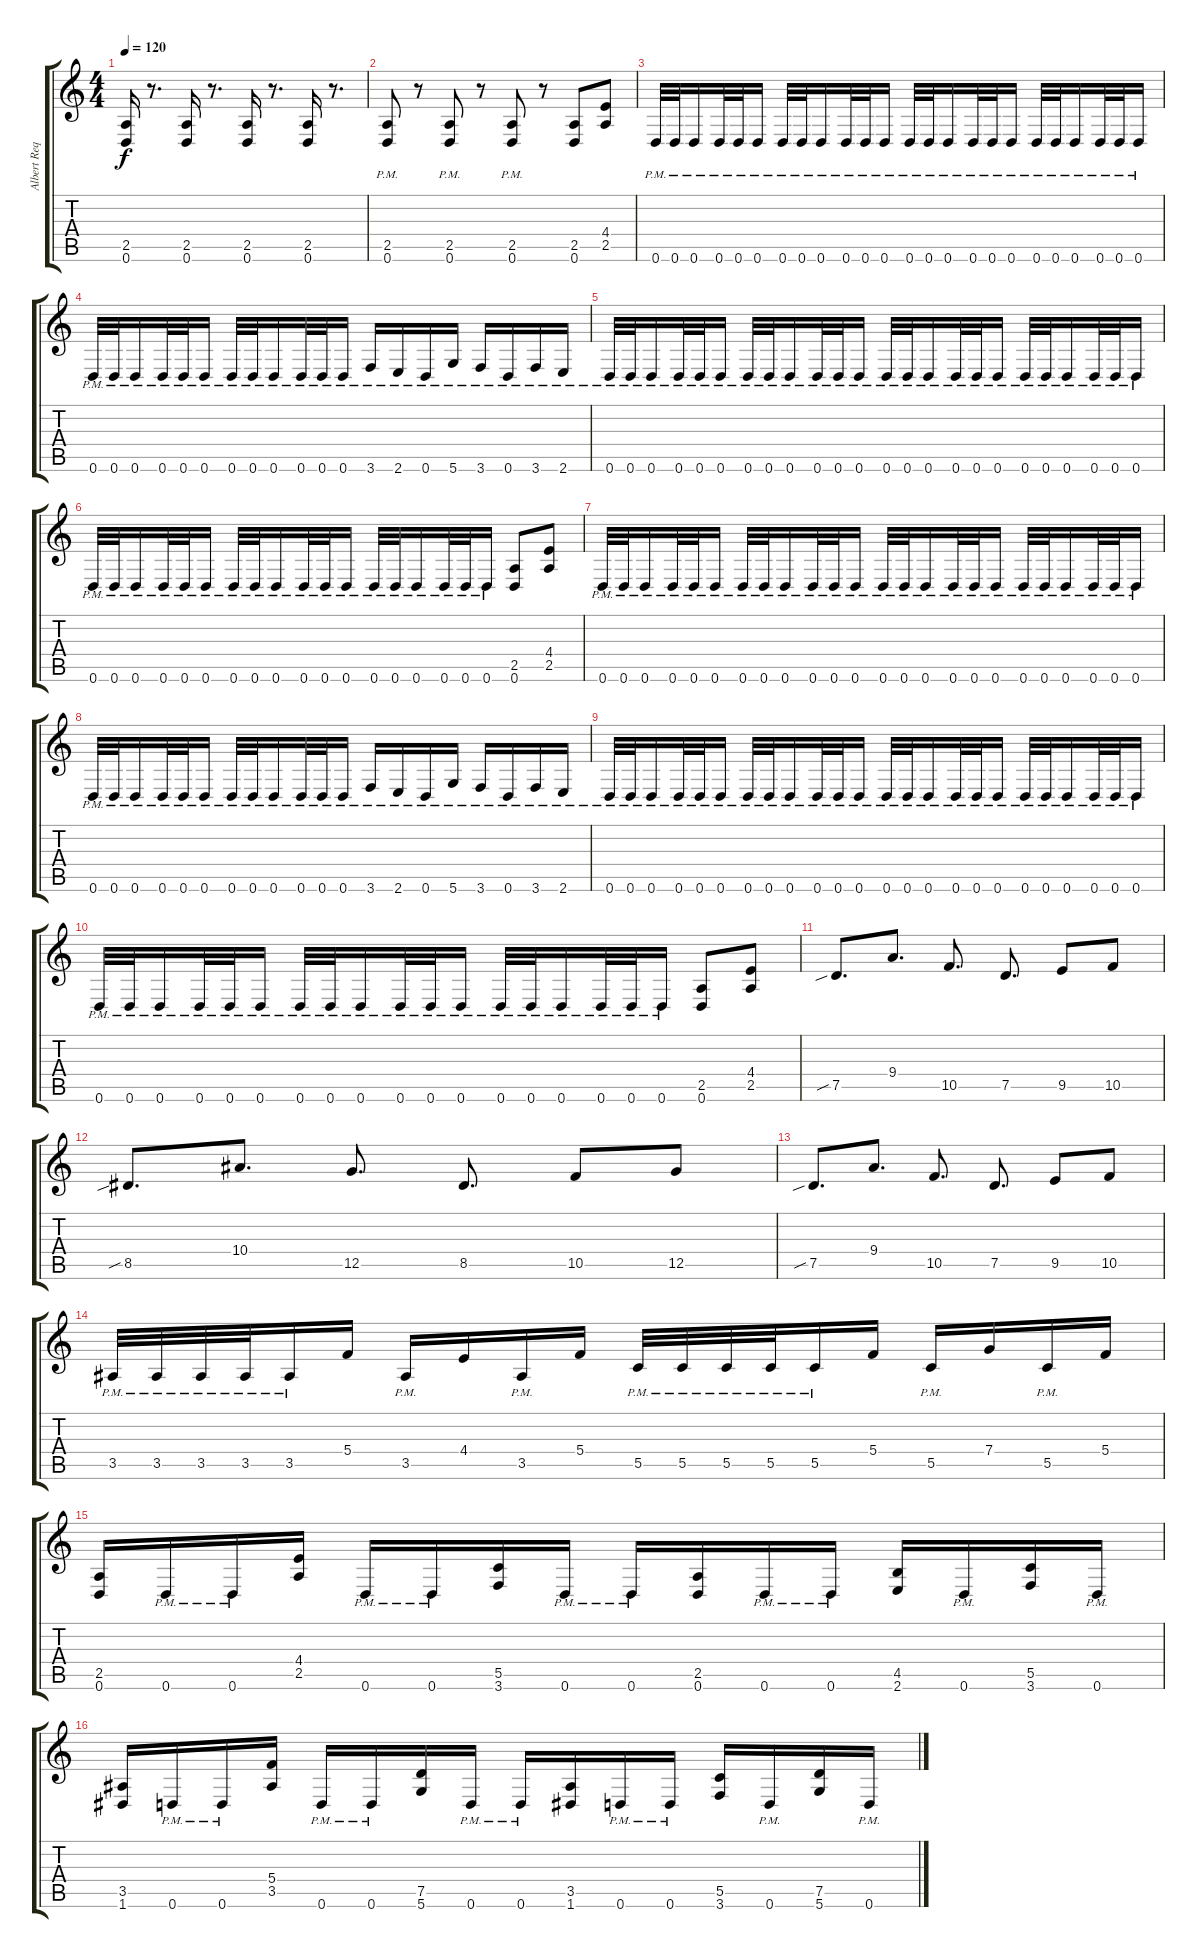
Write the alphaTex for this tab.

\track ("Albert Requena" "Albert Req") {instrument distortionguitar}
\staff {score tabs}
\tuning (D4 A3 F3 C3 G2 D2) {hide}
\ts (4 4)
\tempo 120
\clef g2
\ks c
(2.5 0.6).16{dy f} r.8{d} (2.5 0.6).16 r.8{d} (2.5 0.6).16 r.8{d} (2.5 0.6).16 r.8{d} |
(2.5{pm} 0.6{pm}).8 r.8 (2.5{pm} 0.6{pm}).8 r.8 (2.5{pm} 0.6{pm}).8 r.8 (2.5 0.6).8 (4.4 2.5).8 |
0.6{pm}.32 0.6{pm}.32 0.6{pm}.16 0.6{pm}.32 0.6{pm}.32 0.6{pm}.16 0.6{pm}.32 0.6{pm}.32 0.6{pm}.16 0.6{pm}.32 0.6{pm}.32 0.6{pm}.16 0.6{pm}.32 0.6{pm}.32 0.6{pm}.16 0.6{pm}.32 0.6{pm}.32 0.6{pm}.16 0.6{pm}.32 0.6{pm}.32 0.6{pm}.16 0.6{pm}.32 0.6{pm}.32 0.6{pm}.16 |
0.6{pm}.32 0.6{pm}.32 0.6{pm}.16 0.6{pm}.32 0.6{pm}.32 0.6{pm}.16 0.6{pm}.32 0.6{pm}.32 0.6{pm}.16 0.6{pm}.32 0.6{pm}.32 0.6{pm}.16 3.6{pm}.16 2.6{pm}.16 0.6{pm}.16 5.6{pm}.16 3.6{pm}.16 0.6{pm}.16 3.6{pm}.16 2.6{pm}.16 |
0.6{pm}.32 0.6{pm}.32 0.6{pm}.16 0.6{pm}.32 0.6{pm}.32 0.6{pm}.16 0.6{pm}.32 0.6{pm}.32 0.6{pm}.16 0.6{pm}.32 0.6{pm}.32 0.6{pm}.16 0.6{pm}.32 0.6{pm}.32 0.6{pm}.16 0.6{pm}.32 0.6{pm}.32 0.6{pm}.16 0.6{pm}.32 0.6{pm}.32 0.6{pm}.16 0.6{pm}.32 0.6{pm}.32 0.6{pm}.16 |
0.6{pm}.32 0.6{pm}.32 0.6{pm}.16 0.6{pm}.32 0.6{pm}.32 0.6{pm}.16 0.6{pm}.32 0.6{pm}.32 0.6{pm}.16 0.6{pm}.32 0.6{pm}.32 0.6{pm}.16 0.6{pm}.32 0.6{pm}.32 0.6{pm}.16 0.6{pm}.32 0.6{pm}.32 0.6{pm}.16 (2.5 0.6).8 (4.4 2.5).8 |
0.6{pm}.32 0.6{pm}.32 0.6{pm}.16 0.6{pm}.32 0.6{pm}.32 0.6{pm}.16 0.6{pm}.32 0.6{pm}.32 0.6{pm}.16 0.6{pm}.32 0.6{pm}.32 0.6{pm}.16 0.6{pm}.32 0.6{pm}.32 0.6{pm}.16 0.6{pm}.32 0.6{pm}.32 0.6{pm}.16 0.6{pm}.32 0.6{pm}.32 0.6{pm}.16 0.6{pm}.32 0.6{pm}.32 0.6{pm}.16 |
0.6{pm}.32 0.6{pm}.32 0.6{pm}.16 0.6{pm}.32 0.6{pm}.32 0.6{pm}.16 0.6{pm}.32 0.6{pm}.32 0.6{pm}.16 0.6{pm}.32 0.6{pm}.32 0.6{pm}.16 3.6{pm}.16 2.6{pm}.16 0.6{pm}.16 5.6{pm}.16 3.6{pm}.16 0.6{pm}.16 3.6{pm}.16 2.6{pm}.16 |
0.6{pm}.32 0.6{pm}.32 0.6{pm}.16 0.6{pm}.32 0.6{pm}.32 0.6{pm}.16 0.6{pm}.32 0.6{pm}.32 0.6{pm}.16 0.6{pm}.32 0.6{pm}.32 0.6{pm}.16 0.6{pm}.32 0.6{pm}.32 0.6{pm}.16 0.6{pm}.32 0.6{pm}.32 0.6{pm}.16 0.6{pm}.32 0.6{pm}.32 0.6{pm}.16 0.6{pm}.32 0.6{pm}.32 0.6{pm}.16 |
0.6{pm}.32 0.6{pm}.32 0.6{pm}.16 0.6{pm}.32 0.6{pm}.32 0.6{pm}.16 0.6{pm}.32 0.6{pm}.32 0.6{pm}.16 0.6{pm}.32 0.6{pm}.32 0.6{pm}.16 0.6{pm}.32 0.6{pm}.32 0.6{pm}.16 0.6{pm}.32 0.6{pm}.32 0.6{pm}.16 (2.5 0.6).8 (4.4 2.5).8 |
7.5{sib}.8{d} 9.4.8{d} 10.5.8{d} 7.5.8{d} 9.5.8 10.5.8 |
8.5{sib}.8{d} 10.4.8{d} 12.5.8{d} 8.5.8{d} 10.5.8 12.5.8 |
7.5{sib}.8{d} 9.4.8{d} 10.5.8{d} 7.5.8{d} 9.5.8 10.5.8 |
3.5{pm}.32 3.5{pm}.32 3.5{pm}.32 3.5{pm}.32 3.5{pm}.16 5.4.16 3.5{pm}.16 4.4.16 3.5{pm}.16 5.4.16 5.5{pm}.32 5.5{pm}.32 5.5{pm}.32 5.5{pm}.32 5.5{pm}.16 5.4.16 5.5{pm}.16 7.4.16 5.5{pm}.16 5.4.16 |
(2.5 0.6).16 0.6{pm}.16 0.6{pm}.16 (4.4 2.5).16 0.6{pm}.16 0.6{pm}.16 (5.5 3.6).16 0.6{pm}.16 0.6{pm}.16 (2.5 0.6).16 0.6{pm}.16 0.6{pm}.16 (4.5 2.6).16 0.6{pm}.16 (5.5 3.6).16 0.6{pm}.16 |
(3.5 1.6).16 0.6{pm}.16 0.6{pm}.16 (5.4 3.5).16 0.6{pm}.16 0.6{pm}.16 (7.5 5.6).16 0.6{pm}.16 0.6{pm}.16 (3.5 1.6).16 0.6{pm}.16 0.6{pm}.16 (5.5 3.6).16 0.6{pm}.16 (7.5 5.6).16 0.6{pm}.16
